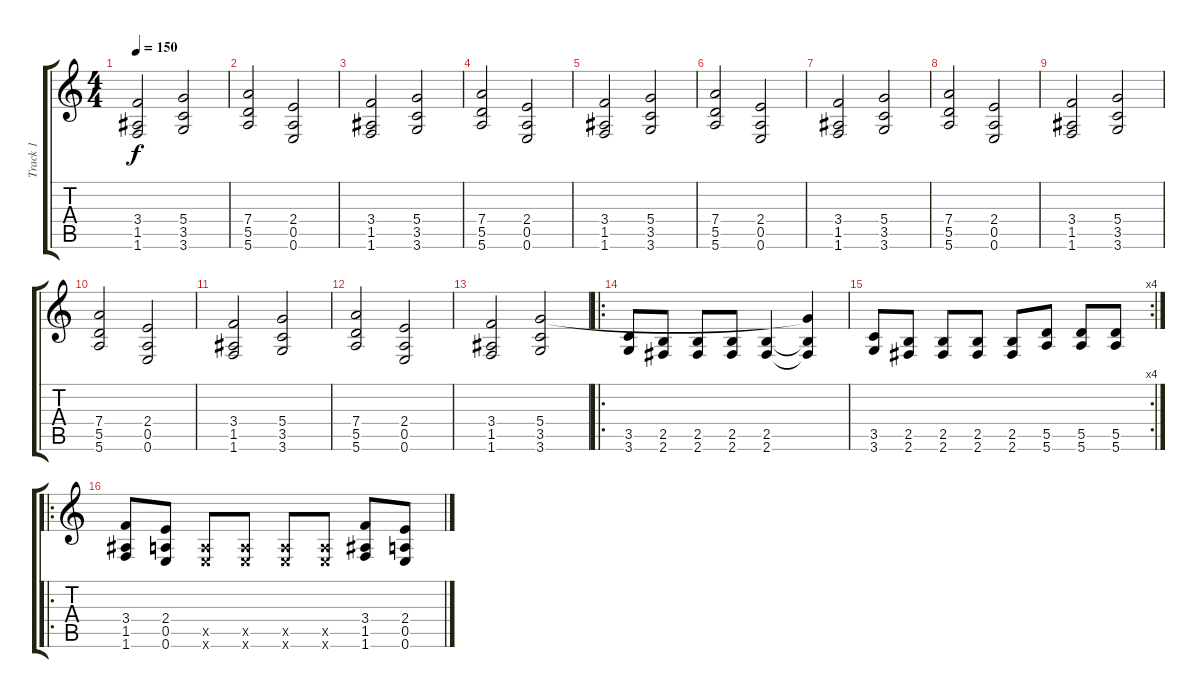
\track ("Track 1" "Track 1") {instrument distortionguitar}
\staff {score tabs}
\tuning (E4 B3 G3 D3 A2 E2) {hide}
\ts (4 4)
\tempo 150
\clef g2
\ks c
(3.4 1.5 1.6).2{dy f} (5.4 3.5 3.6).2 |
(7.4 5.5 5.6).2 (2.4 0.5 0.6).2 |
(3.4 1.5 1.6).2 (5.4 3.5 3.6).2 |
(7.4 5.5 5.6).2 (2.4 0.5 0.6).2 |
(3.4 1.5 1.6).2 (5.4 3.5 3.6).2 |
(7.4 5.5 5.6).2 (2.4 0.5 0.6).2 |
(3.4 1.5 1.6).2 (5.4 3.5 3.6).2 |
(7.4 5.5 5.6).2 (2.4 0.5 0.6).2 |
(3.4 1.5 1.6).2 (5.4 3.5 3.6).2 |
(7.4 5.5 5.6).2 (2.4 0.5 0.6).2 |
(3.4 1.5 1.6).2 (5.4 3.5 3.6).2 |
(7.4 5.5 5.6).2 (2.4 0.5 0.6).2 |
(3.4 1.5 1.6).2 (5.4 3.5 3.6).2 |
\ro
(3.5 3.6).8 (2.5 2.6).8 (2.5 2.6).8 (2.5 2.6).8 (2.5 2.6).4 (5.4{t} 2.5{t} 2.6{t}).4 |
\rc 4
(3.5 3.6).8 (2.5 2.6).8 (2.5 2.6).8 (2.5 2.6).8 (2.5 2.6).8 (5.5 5.6).8 (5.5 5.6).8 (5.5 5.6).8 |
\ro
(3.4 1.5 1.6).8 (2.4 0.5 0.6).8 (0.5{x} 0.6{x}).8 (0.5{x} 0.6{x}).8 (0.5{x} 0.6{x}).8 (0.5{x} 0.6{x}).8 (3.4 1.5 1.6).8 (2.4 0.5 0.6).8
